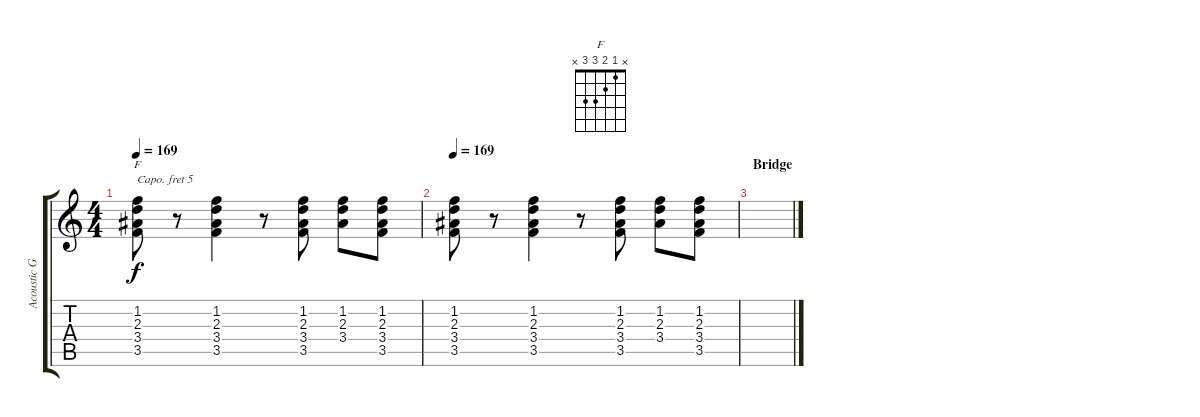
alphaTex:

\track ("Acoustic Guitar" "Acoustic G") {instrument acousticguitarnylon}
\staff {score tabs}
\capo 5
\tuning (E4 B3 G3 D3 A2 E2) {hide}
\chord ("F" x 1 2 3 3 x)
\ts (4 4)
\tempo 169
\clef g2
\ks c
(1.2 2.3 3.4 3.5).8{ch "F" dy f} r.8 (1.2 2.3 3.4 3.5).4 r.8 (1.2 2.3 3.4 3.5).8 (1.2 2.3 3.4).8 (1.2 2.3 3.4 3.5).8 |
\tempo 169
(1.2 2.3 3.4 3.5).8 r.8 (1.2 2.3 3.4 3.5).4 r.8 (1.2 2.3 3.4 3.5).8 (1.2 2.3 3.4).8 (1.2 2.3 3.4 3.5).8 |
\section ("" "Bridge")
